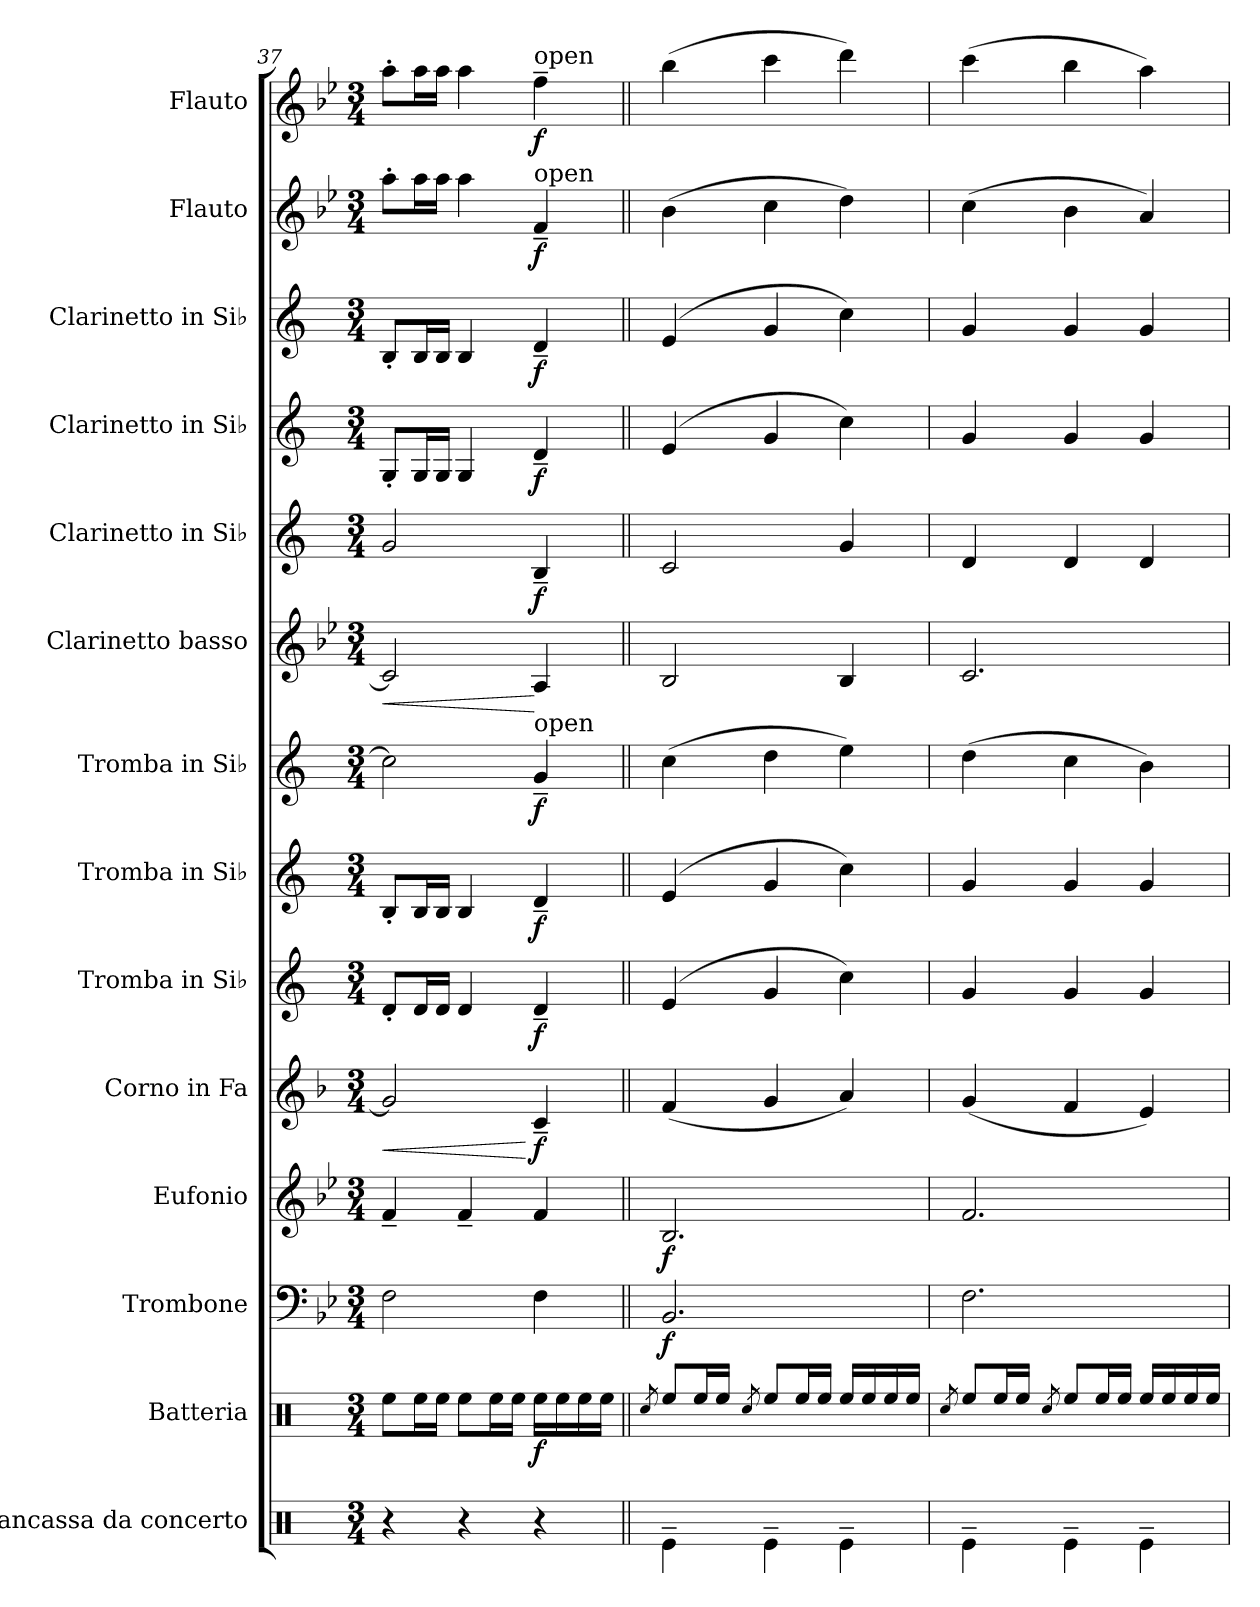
**kern	**kern	**dynam	**kern	**dynam	**kern	**dynam	**kern	**dynam	**kern	**dynam	**kern	**dynam	**kern	**dynam	**kern	**dynam	**kern	**dynam	**kern	**dynam	**kern	**dynam	**kern	**dynam	**kern	**dynam
*part14	*part13	*part13	*part12	*part12	*part11	*part11	*part10	*part10	*part9	*part9	*part8	*part8	*part7	*part7	*part6	*part6	*part5	*part5	*part4	*part4	*part3	*part3	*part2	*part2	*part1	*part1
*staff14	*staff13	*staff13	*staff12	*staff12	*staff11	*staff11	*staff10	*staff10	*staff9	*staff9	*staff8	*staff8	*staff7	*staff7	*staff6	*staff6	*staff5	*staff5	*staff4	*staff4	*staff3	*staff3	*staff2	*staff2	*staff1	*staff1
*I"Grancassa da concerto	*I"Batteria	*	*I"Trombone	*	*I"Eufonio	*	*I"Corno in Fa	*	*I"Tromba in Si♭	*	*I"Tromba in Si♭	*	*I"Tromba in Si♭	*	*I"Clarinetto basso	*	*I"Clarinetto in Si♭	*	*I"Clarinetto in Si♭	*	*I"Clarinetto in Si♭	*	*I"Flauto	*	*I"Flauto	*
*I'Gr. conc.	*I'Batt.	*	*I'Trb.	*	*I'Euf.	*	*I'Cor. Fa	*	*I'Tr. Si♭	*	*I'Tr. Si♭	*	*I'Tr. Si♭	*	*I'Cl. b.	*	*I'Cl. Si♭	*	*I'Cl. Si♭	*	*I'Cl. Si♭	*	*I'Fl.	*	*I'Fl.	*
*clefX	*clefX	*	*clefF4	*	*clefG2	*	*clefG2	*	*clefG2	*	*clefG2	*	*clefG2	*	*clefG2	*	*clefG2	*	*clefG2	*	*clefG2	*	*clefG2	*	*clefG2	*
*	*	*	*	*	*ITrd8c14	*	*ITrd4c7	*	*ITrd1c2	*	*ITrd1c2	*	*ITrd1c2	*	*ITrd8c14	*	*ITrd1c2	*	*ITrd1c2	*	*ITrd1c2	*	*	*	*	*
*k[]	*k[]	*	*k[b-e-]	*	*k[b-e-]	*	*k[b-e-]	*	*k[b-e-]	*	*k[b-e-]	*	*k[b-e-]	*	*k[b-e-]	*	*k[b-e-]	*	*k[b-e-]	*	*k[b-e-]	*	*k[b-e-]	*	*k[b-e-]	*
*M3/4	*M3/4	*	*M3/4	*	*M3/4	*	*M3/4	*	*M3/4	*	*M3/4	*	*M3/4	*	*M3/4	*	*M3/4	*	*M3/4	*	*M3/4	*	*M3/4	*	*M3/4	*
=37	=37	=37	=37	=37	=37	=37	=37	=37	=37	=37	=37	=37	=37	=37	=37	=37	=37	=37	=37	=37	=37	=37	=37	=37	=37	=37
!	!	!	!	!	!	!	!	!LO:HP:b	!	!	!	!	!	!	!	!LO:HP:b	!	!	!	!	!	!	!	!	!	!
4r	8Ree\L	.	2F\	.	4F~/	.	2c/]	<	8c'/L	.	8A'/L	.	2b-\]	.	2C/]	<	2f/	.	8F'/L	.	8A'/L	.	8aa'\L	.	8aa'\L	.
.	16Ree\L	.	.	.	.	.	.	.	16c/L	.	16A/L	.	.	.	.	.	.	.	16F/L	.	16A/L	.	16aa\L	.	16aa\L	.
.	16Ree\JJ	.	.	.	.	.	.	.	16c/JJ	.	16A/JJ	.	.	.	.	.	.	.	16F/JJ	.	16A/JJ	.	16aa\JJ	.	16aa\JJ	.
4r	8Ree\L	.	.	.	4F~/	.	.	.	4c/	.	4A/	.	.	.	.	.	.	.	4F/	.	4A/	.	4aa\	.	4aa\	.
.	16Ree\L	.	.	.	.	.	.	.	.	.	.	.	.	.	.	.	.	.	.	.	.	.	.	.	.	.
.	16Ree\JJ	.	.	.	.	.	.	.	.	.	.	.	.	.	.	.	.	.	.	.	.	.	.	.	.	.
!	!	!	!	!	!	!	!	!	!	!	!	!	!	!	!	!	!	!	!	!	!	!	!	!	!LO:TX:a:t=open	!
!	!	!	!	!	!	!	!	!	!	!	!	!	!	!	!	!	!	!	!	!	!	!	!LO:TX:a:t=open	!	!	!
!	!	!	!	!	!	!	!	!	!	!	!	!	!LO:TX:a:t=open	!	!	!	!	!	!	!	!	!	!	!	!	!
!	!	!LO:DY:b	!	!	!	!	!	!LO:DY:n=1:b	!	!LO:DY:b	!	!LO:DY:b	!	!LO:DY:b	!	!	!	!LO:DY:b	!	!LO:DY:b	!	!LO:DY:b	!	!LO:DY:b	!	!LO:DY:b
4r	16Ree\LL	f	4F\	.	4F/	.	4F~/	[ f	4c~/	f	4c~/	f	4f~/	f	4AA/	[	4A~/	f	4c~/	f	4c~/	f	4f~/	f	4ff~\	f
.	16Ree\	.	.	.	.	.	.	.	.	.	.	.	.	.	.	.	.	.	.	.	.	.	.	.	.	.
.	16Ree\	.	.	.	.	.	.	.	.	.	.	.	.	.	.	.	.	.	.	.	.	.	.	.	.	.
.	16Ree\JJ	.	.	.	.	.	.	.	.	.	.	.	.	.	.	.	.	.	.	.	.	.	.	.	.	.
=38||	=38||	=38||	=38||	=38||	=38||	=38||	=38||	=38||	=38||	=38||	=38||	=38||	=38||	=38||	=38||	=38||	=38||	=38||	=38||	=38||	=38||	=38||	=38||	=38||	=38||	=38||
.	8qRcc/	.	.	.	.	.	.	.	.	.	.	.	.	.	.	.	.	.	.	.	.	.	.	.	.	.
!	!	!	!	!LO:DY:b	!	!LO:DY:b	!	!	!	!	!	!	!	!	!	!	!	!	!	!	!	!	!	!	!	!
4Re~\	8Ree/L	.	2.BB-/	f	2.BB-/	f	(<4B-/	.	(<4d/	.	(<4d/	.	(>4b-\	.	2BB-/	.	2B-/	.	(<4d/	.	(<4d/	.	(>4b-\	.	(>4bb-\	.
.	16Ree/L	.	.	.	.	.	.	.	.	.	.	.	.	.	.	.	.	.	.	.	.	.	.	.	.	.
.	16Ree/JJ	.	.	.	.	.	.	.	.	.	.	.	.	.	.	.	.	.	.	.	.	.	.	.	.	.
.	8qRcc/	.	.	.	.	.	.	.	.	.	.	.	.	.	.	.	.	.	.	.	.	.	.	.	.	.
4Re~\	8Ree/L	.	.	.	.	.	4c/	.	4f/	.	4f/	.	4cc\	.	.	.	.	.	4f/	.	4f/	.	4cc\	.	4ccc\	.
.	16Ree/L	.	.	.	.	.	.	.	.	.	.	.	.	.	.	.	.	.	.	.	.	.	.	.	.	.
.	16Ree/JJ	.	.	.	.	.	.	.	.	.	.	.	.	.	.	.	.	.	.	.	.	.	.	.	.	.
4Re~\	16Ree/LL	.	.	.	.	.	4d/)	.	4b-\)	.	4b-\)	.	4dd\)	.	4BB-/	.	4f/	.	4b-\)	.	4b-\)	.	4dd\)	.	4ddd\)	.
.	16Ree/	.	.	.	.	.	.	.	.	.	.	.	.	.	.	.	.	.	.	.	.	.	.	.	.	.
.	16Ree/	.	.	.	.	.	.	.	.	.	.	.	.	.	.	.	.	.	.	.	.	.	.	.	.	.
.	16Ree/JJ	.	.	.	.	.	.	.	.	.	.	.	.	.	.	.	.	.	.	.	.	.	.	.	.	.
=39	=39	=39	=39	=39	=39	=39	=39	=39	=39	=39	=39	=39	=39	=39	=39	=39	=39	=39	=39	=39	=39	=39	=39	=39	=39	=39
.	8qRcc/	.	.	.	.	.	.	.	.	.	.	.	.	.	.	.	.	.	.	.	.	.	.	.	.	.
4Re~\	8Ree/L	.	2.F\	.	2.F/	.	(<4c/	.	4f/	.	4f/	.	(>4cc\	.	2.C/	.	4c/	.	4f/	.	4f/	.	(>4cc\	.	(>4ccc\	.
.	16Ree/L	.	.	.	.	.	.	.	.	.	.	.	.	.	.	.	.	.	.	.	.	.	.	.	.	.
.	16Ree/JJ	.	.	.	.	.	.	.	.	.	.	.	.	.	.	.	.	.	.	.	.	.	.	.	.	.
.	8qRcc/	.	.	.	.	.	.	.	.	.	.	.	.	.	.	.	.	.	.	.	.	.	.	.	.	.
4Re~\	8Ree/L	.	.	.	.	.	4B-/	.	4f/	.	4f/	.	4b-\	.	.	.	4c/	.	4f/	.	4f/	.	4b-\	.	4bb-\	.
.	16Ree/L	.	.	.	.	.	.	.	.	.	.	.	.	.	.	.	.	.	.	.	.	.	.	.	.	.
.	16Ree/JJ	.	.	.	.	.	.	.	.	.	.	.	.	.	.	.	.	.	.	.	.	.	.	.	.	.
4Re~\	16Ree/LL	.	.	.	.	.	4A/)	.	4f/	.	4f/	.	4a\)	.	.	.	4c/	.	4f/	.	4f/	.	4a/)	.	4aa\)	.
.	16Ree/	.	.	.	.	.	.	.	.	.	.	.	.	.	.	.	.	.	.	.	.	.	.	.	.	.
.	16Ree/	.	.	.	.	.	.	.	.	.	.	.	.	.	.	.	.	.	.	.	.	.	.	.	.	.
.	16Ree/JJ	.	.	.	.	.	.	.	.	.	.	.	.	.	.	.	.	.	.	.	.	.	.	.	.	.
=	=	=	=	=	=	=	=	=	=	=	=	=	=	=	=	=	=	=	=	=	=	=	=	=	=	=
*-	*-	*-	*-	*-	*-	*-	*-	*-	*-	*-	*-	*-	*-	*-	*-	*-	*-	*-	*-	*-	*-	*-	*-	*-	*-	*-
